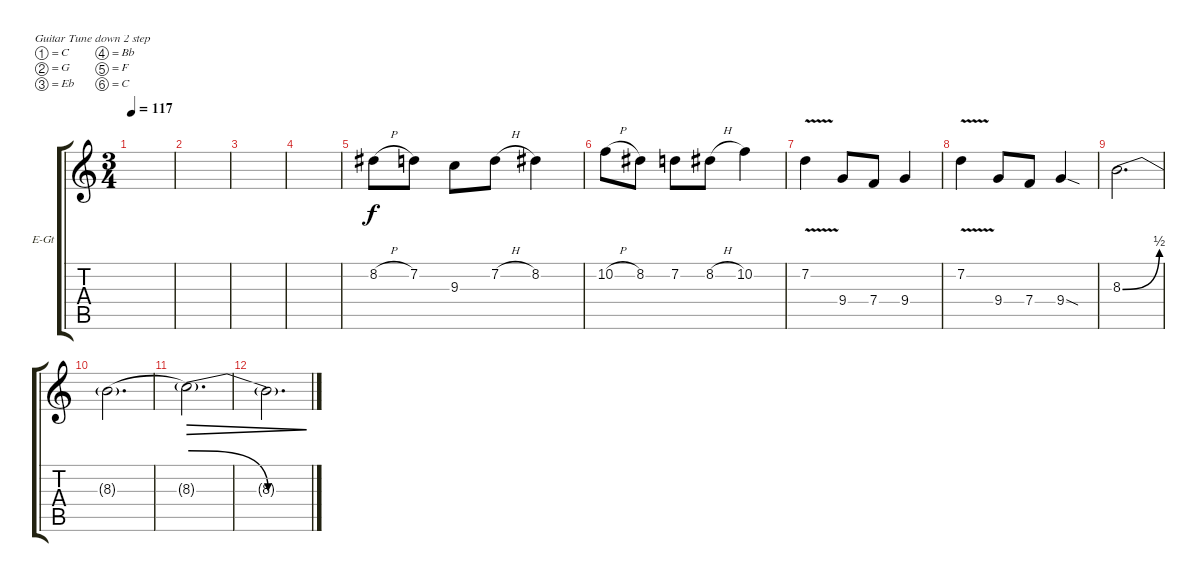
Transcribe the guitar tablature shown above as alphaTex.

\bracketExtendMode groupsimilarinstruments
\firstSystemTrackNameOrientation horizontal
\otherSystemsTrackNameOrientation horizontal
\track ("Gtr7" "E-Gt") {instrument distortionguitar}
\staff {score tabs}
\tuning (C4 G3 Eb3 Bb2 F2 C2)
\ts (3 4)
\tempo 117
\clef g2
\scale
0.487395
\ks c
|
\scale
0.256303 |
\scale
0.256303 |
\scale
0.333333 |
\scale
0.333333 8.2{h}.8 7.2.8 9.3.8 7.2{h}.8 8.2.4 |
\scale
0.333333 10.2{h}.8 8.2.8 7.2.8 8.2{h}.8 10.2.4 |
\scale
0.333333 7.2{v}.4 9.4.8 7.4.8 9.4.4 |
\scale
0.333333 7.2{v}.4 9.4.8 7.4.8 9.4{sod}.4 |
\scale
0.333333 8.3{be (bend 0 0 7.8 2)}.2{d} |
8.3{be (hold 0 0 60 0) t}.2{d} |
8.3{be (release 0 2 6.6 0) t}.2{d dec} |
8.3{be (hold 0 0 60 0) t}.2{d dec}
